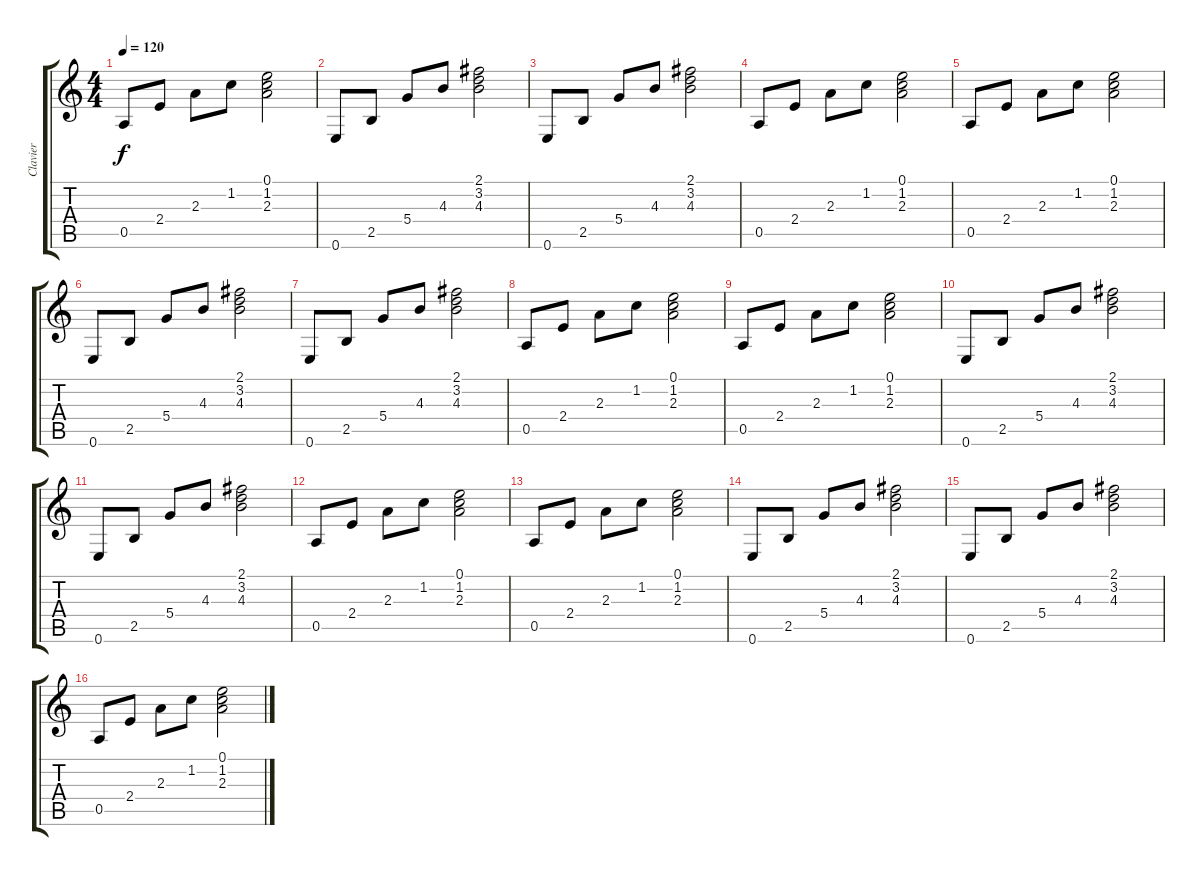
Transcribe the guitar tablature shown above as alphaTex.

\track ("Clavier" "Clavier") {instrument lead7fifths}
\staff {score tabs}
\tuning (E5 B4 G4 D4 A3 E3) {hide}
\ts (4 4)
\tempo 120
\clef g2
\ks c
0.5.8{dy f} 2.4.8 2.3.8 1.2.8 (0.1 1.2 2.3).2 |
0.6.8 2.5.8 5.4.8 4.3.8 (2.1 3.2 4.3).2 |
0.6.8 2.5.8 5.4.8 4.3.8 (2.1 3.2 4.3).2 |
0.5.8 2.4.8 2.3.8 1.2.8 (0.1 1.2 2.3).2 |
0.5.8 2.4.8 2.3.8 1.2.8 (0.1 1.2 2.3).2 |
0.6.8 2.5.8 5.4.8 4.3.8 (2.1 3.2 4.3).2 |
0.6.8 2.5.8 5.4.8 4.3.8 (2.1 3.2 4.3).2 |
0.5.8 2.4.8 2.3.8 1.2.8 (0.1 1.2 2.3).2 |
0.5.8 2.4.8 2.3.8 1.2.8 (0.1 1.2 2.3).2 |
0.6.8 2.5.8 5.4.8 4.3.8 (2.1 3.2 4.3).2 |
0.6.8 2.5.8 5.4.8 4.3.8 (2.1 3.2 4.3).2 |
0.5.8 2.4.8 2.3.8 1.2.8 (0.1 1.2 2.3).2 |
0.5.8 2.4.8 2.3.8 1.2.8 (0.1 1.2 2.3).2 |
0.6.8 2.5.8 5.4.8 4.3.8 (2.1 3.2 4.3).2 |
0.6.8 2.5.8 5.4.8 4.3.8 (2.1 3.2 4.3).2 |
0.5.8 2.4.8 2.3.8 1.2.8 (0.1 1.2 2.3).2
